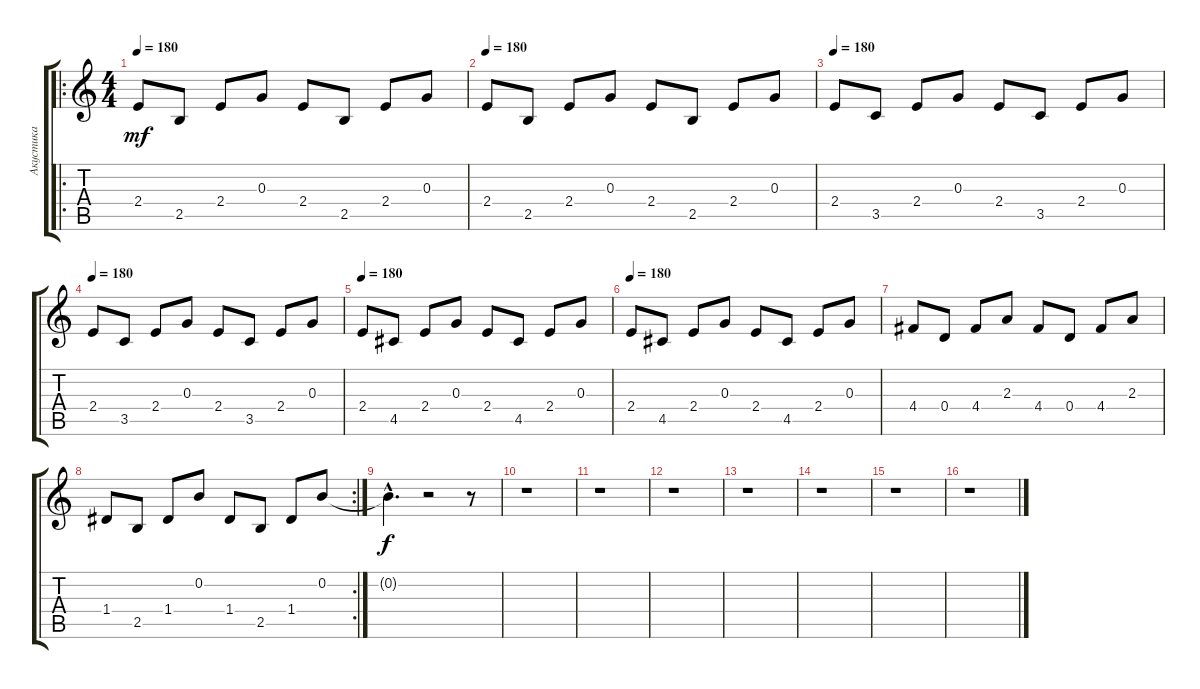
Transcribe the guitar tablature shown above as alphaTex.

\track ("Акустика" "Акустика") {instrument electricguitarclean}
\staff {score tabs}
\tuning (E4 B3 G3 D3 A2 E2) {hide}
\ro
\ts (4 4)
\tempo 180
\clef g2
\ks c
2.4.8{dy mf} 2.5.8 2.4.8 0.3.8 2.4.8 2.5.8 2.4.8 0.3.8 |
\tempo 180
2.4.8 2.5.8 2.4.8 0.3.8 2.4.8 2.5.8 2.4.8 0.3.8 |
\tempo 180
2.4.8 3.5.8 2.4.8 0.3.8 2.4.8 3.5.8 2.4.8 0.3.8 |
\tempo 180
2.4.8 3.5.8 2.4.8 0.3.8 2.4.8 3.5.8 2.4.8 0.3.8 |
\tempo 180
2.4.8 4.5.8 2.4.8 0.3.8 2.4.8 4.5.8 2.4.8 0.3.8 |
\tempo 180
2.4.8 4.5.8 2.4.8 0.3.8 2.4.8 4.5.8 2.4.8 0.3.8 |
4.4.8 0.4.8 4.4.8 2.3.8 4.4.8 0.4.8 4.4.8 2.3.8 |
\rc 2
1.4.8 2.5.8 1.4.8 0.2.8 1.4.8 2.5.8 1.4.8 0.2.8 |
0.2{hac t}.4{d dy f} r.2 r.8 |
r.1 |
r.1 |
r.1 |
r.1 |
r.1 |
r.1 |
r.1
